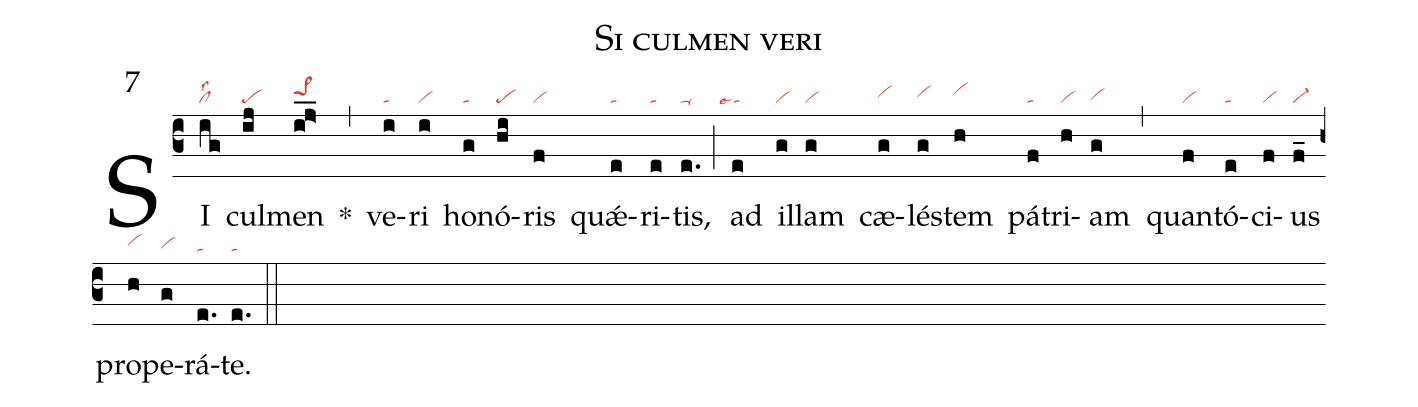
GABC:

name: Si culmen veri;
mode: 7;
nabc-lines: 1;
%%
(c3)
SI(ig|cllss2) cul(ij|pe)men(i_!j>_|pe>1hi) *(,)
ve(i|ta)ri(i|vi) ho(g|ta)nó(hi|pe)ris(f|vi) quǽ(e|ta)ri(e|ta)tis,(e.|ta-) (;)
ad(e|```talse4) il(g|vi)lam(g|vi) cæ(g|vihh)lés(g|vihh)tem(h|vihi) pá(f|ta)tri(h|vi)am(g|vihg) (,)
quan(f|vi)tó(e|ta)ci(f|vi)us(f_|vi-) pro(h|vihh)pe(g|vihg)rá(e.|ta)te.(e.|ta) (::)
